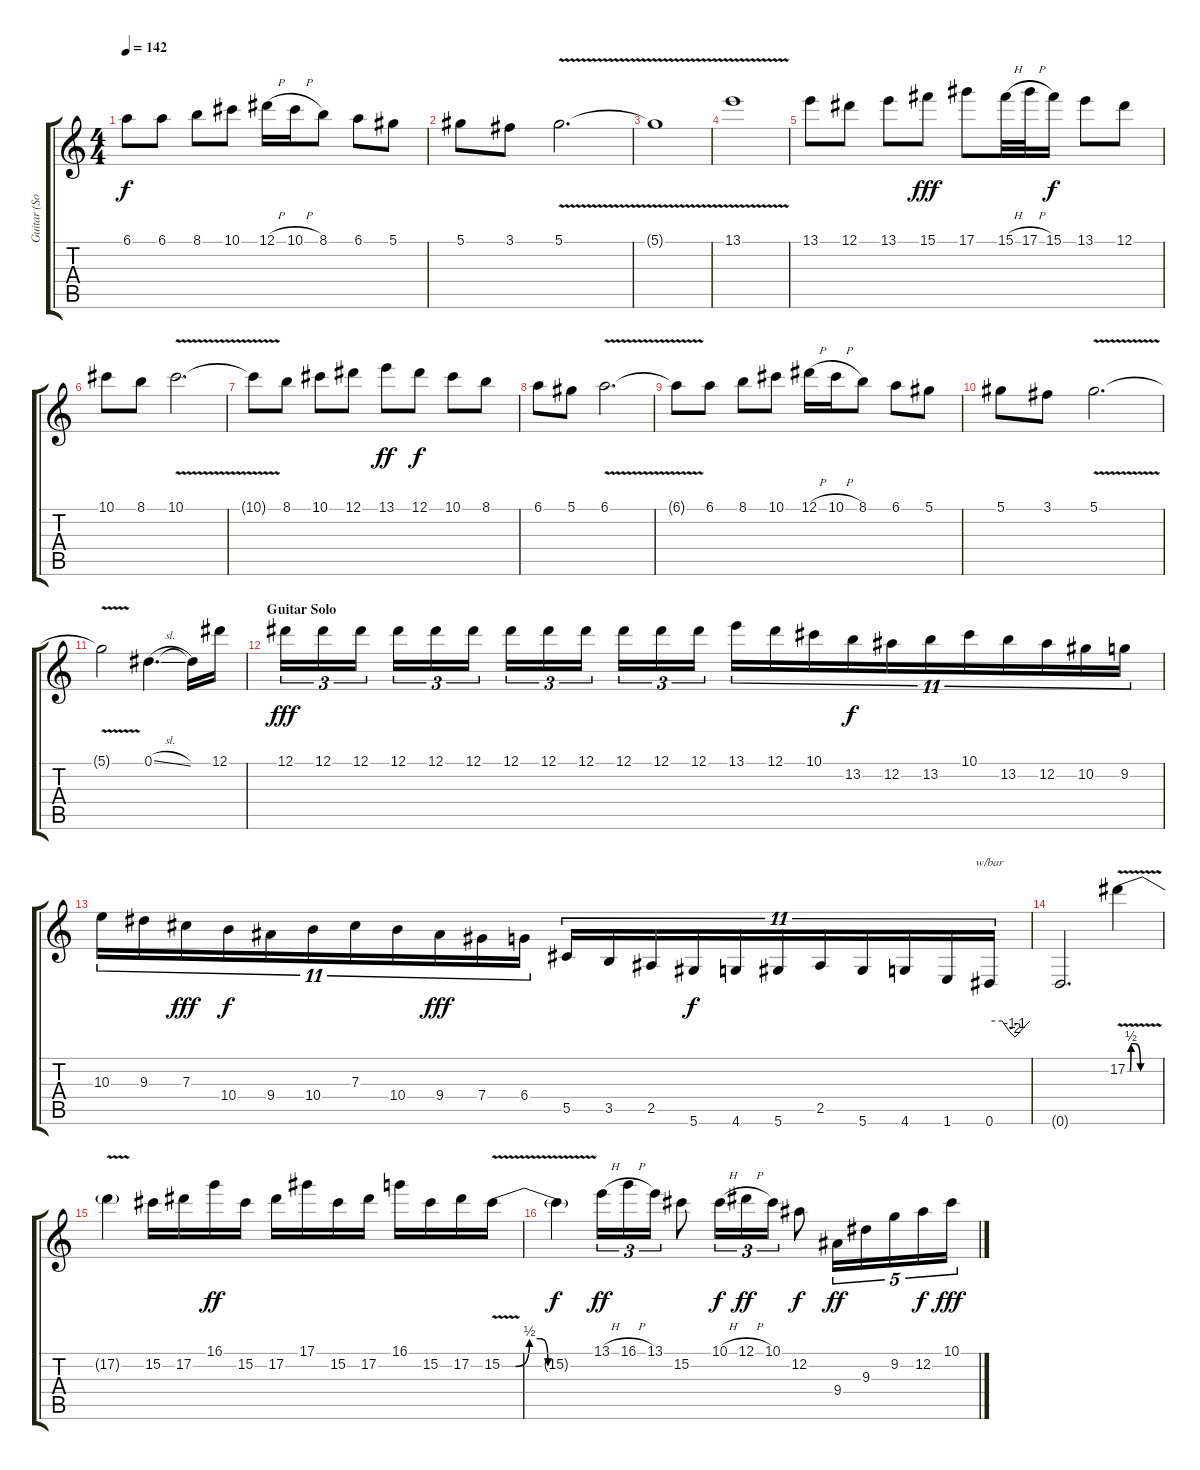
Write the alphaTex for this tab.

\track ("Guitar (Solo)" "Guitar (So") {instrument overdrivenguitar}
\staff {score tabs}
\tuning (Eb4 Bb3 Gb3 Db3 Ab2 Eb2) {hide}
\ts (4 4)
\tempo 142
\clef g2
\ks c
6.1{t}.8{dy f} 6.1.8 8.1.8 10.1.8 12.1{h}.16 10.1{h}.16 8.1.8 6.1.8 5.1.8 |
5.1.8 3.1.8 5.1{v}.2{d} |
5.1{t}.1 |
13.1{v}.1 |
13.1.8 12.1.8 13.1.8 15.1.8{dy fff} 17.1.8 15.1{h}.32 17.1{h}.32 15.1.16{dy f} 13.1.8 12.1.8 |
10.1.8 8.1.8 10.1{v}.2{d} |
10.1{t}.8 8.1.8 10.1.8 12.1.8 13.1.8{dy ff} 12.1.8{dy f} 10.1.8 8.1.8 |
6.1.8 5.1.8 6.1{v}.2{d} |
6.1{t}.8 6.1.8 8.1.8 10.1.8 12.1{h}.16 10.1{h}.16 8.1.8 6.1.8 5.1.8 |
5.1.8 3.1.8 5.1{v}.2{d} |
5.1{t}.2 0.1{sl}.4{d} 0.1{t}.16 12.1.16 |
\section ("" "Guitar Solo")
12.1.16{tu (3 2) dy fff} 12.1.16{tu (3 2)} 12.1.16{tu (3 2)} 12.1.16{tu (3 2)} 12.1.16{tu (3 2)} 12.1.16{tu (3 2)} 12.1.16{tu (3 2)} 12.1.16{tu (3 2)} 12.1.16{tu (3 2)} 12.1.16{tu (3 2)} 12.1.16{tu (3 2)} 12.1.16{tu (3 2)} 13.1.16{tu (11 8)} 12.1.16{tu (11 8)} 10.1.16{tu (11 8)} 13.2.16{tu (11 8) dy f} 12.2.16{tu (11 8)} 13.2.16{tu (11 8)} 10.1.16{tu (11 8)} 13.2.16{tu (11 8)} 12.2.16{tu (11 8)} 10.2.16{tu (11 8)} 9.2.16{tu (11 8)} |
10.3.16{tu (11 8)} 9.3.16{tu (11 8)} 7.3.16{tu (11 8) dy fff} 10.4.16{tu (11 8) dy f} 9.4.16{tu (11 8)} 10.4.16{tu (11 8)} 7.3.16{tu (11 8)} 10.4.16{tu (11 8)} 9.4.16{tu (11 8) dy fff} 7.4.16{tu (11 8)} 6.4.16{tu (11 8)} 5.5.16{tu (11 8)} 3.5.16{tu (11 8)} 2.5.16{tu (11 8)} 5.6.16{tu (11 8) dy f} 4.6.16{tu (11 8)} 5.6.16{tu (11 8)} 2.5.16{tu (11 8)} 5.6.16{tu (11 8)} 4.6.16{tu (11 8)} 1.6.16{tu (11 8)} 0.6.16{tu (11 8) tbe (custom default 0 0 19 0 30 -4 38 -8 45 -4 60 0)} |
0.6{t}.2{d} 17.2{be (custom 0 0 5 0 7 2 15 2 25 0 30 0 45 0 60 0) v}.4 |
17.2{t}.4 15.2.16 17.2.16 16.1.16{dy ff} 15.2.16 17.2.16 17.1.16 15.2.16 17.2.16 16.1.16 15.2.16 17.2.16 15.2{be (custom 0 0 9 0 18 2 25 2 30 0 60 0) v}.16 |
15.2{t}.4{dy f} 13.1{h}.16{tu (3 2) dy ff} 16.1{h}.16{tu (3 2)} 13.1.16{tu (3 2)} 15.2.8 10.1{h}.16{tu (3 2) dy f} 12.1{h}.16{tu (3 2) dy ff} 10.1.16{tu (3 2)} 12.2.8{dy f} 9.4.16{tu (5 4) dy ff} 9.3.16{tu (5 4)} 9.2.16{tu (5 4)} 12.2.16{tu (5 4) dy f} 10.1.16{tu (5 4) dy fff}
